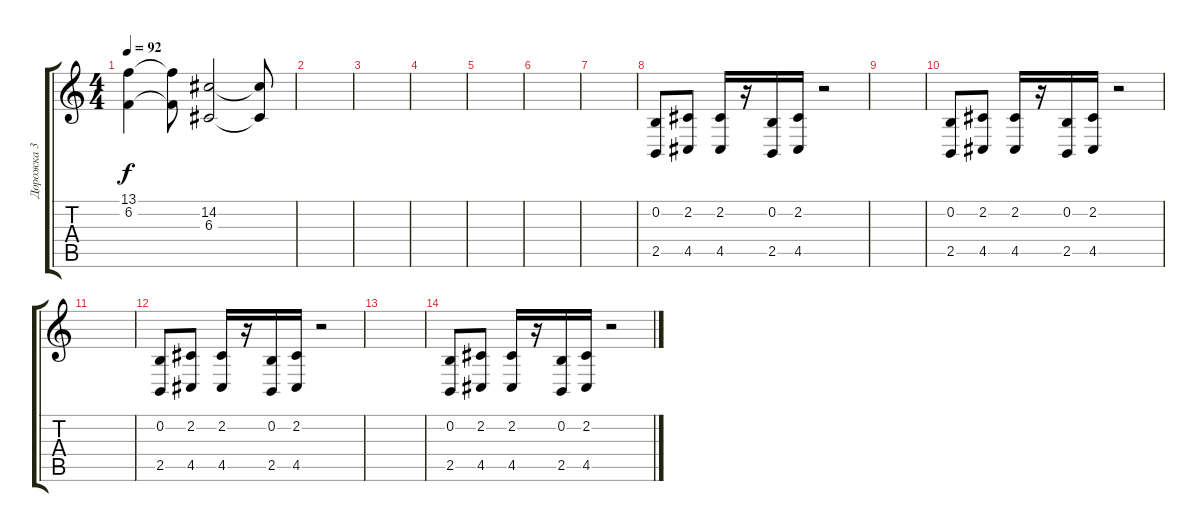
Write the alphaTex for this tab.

\track ("Дорожка 3" "Дорожка 3") {instrument stringensemble2}
\staff {score tabs}
\tuning (E4 B3 G3 D3 A2 E2) {hide}
\ts (4 4)
\tempo 92
\clef g2
\ks c
(13.1 6.2).4{dy f} (13.1{t} 6.2{t}).8 (14.2 6.3).2 (14.2{t} 6.3{t}).8 |
|
|
|
|
|
|
(0.2 2.5).8 (2.2 4.5).8 (2.2 4.5).16 r.16 (0.2 2.5).16 (2.2 4.5).16 r.2 |
|
(0.2 2.5).8 (2.2 4.5).8 (2.2 4.5).16 r.16 (0.2 2.5).16 (2.2 4.5).16 r.2 |
|
(0.2 2.5).8 (2.2 4.5).8 (2.2 4.5).16 r.16 (0.2 2.5).16 (2.2 4.5).16 r.2 |
|
(0.2 2.5).8 (2.2 4.5).8 (2.2 4.5).16 r.16 (0.2 2.5).16 (2.2 4.5).16 r.2
